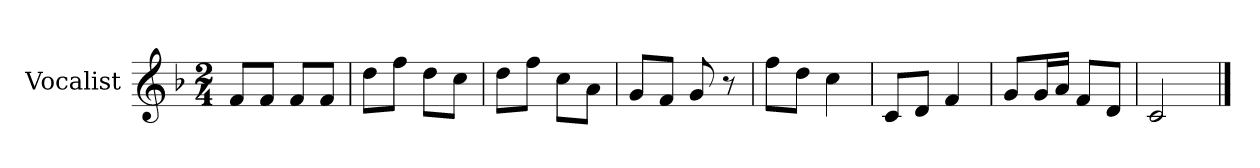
**kern
*part1
*staff1
*I"Vocalist
*k[b-]
*F:
*M2/4
=
8fL
8fJ
8fL
8fJ
=1
8ddL
8ffJ
8ddL
8ccJ
=2
8ddL
8ffJ
8ccL
8aJ
=3
8gL
8fJ
8g
8r
=4
8ffL
8ddJ
4cc
=5
8cL
8dJ
4f
=6
8gL
16gL
16aJJ
8fL
8dJ
=7
2c
==
*-
